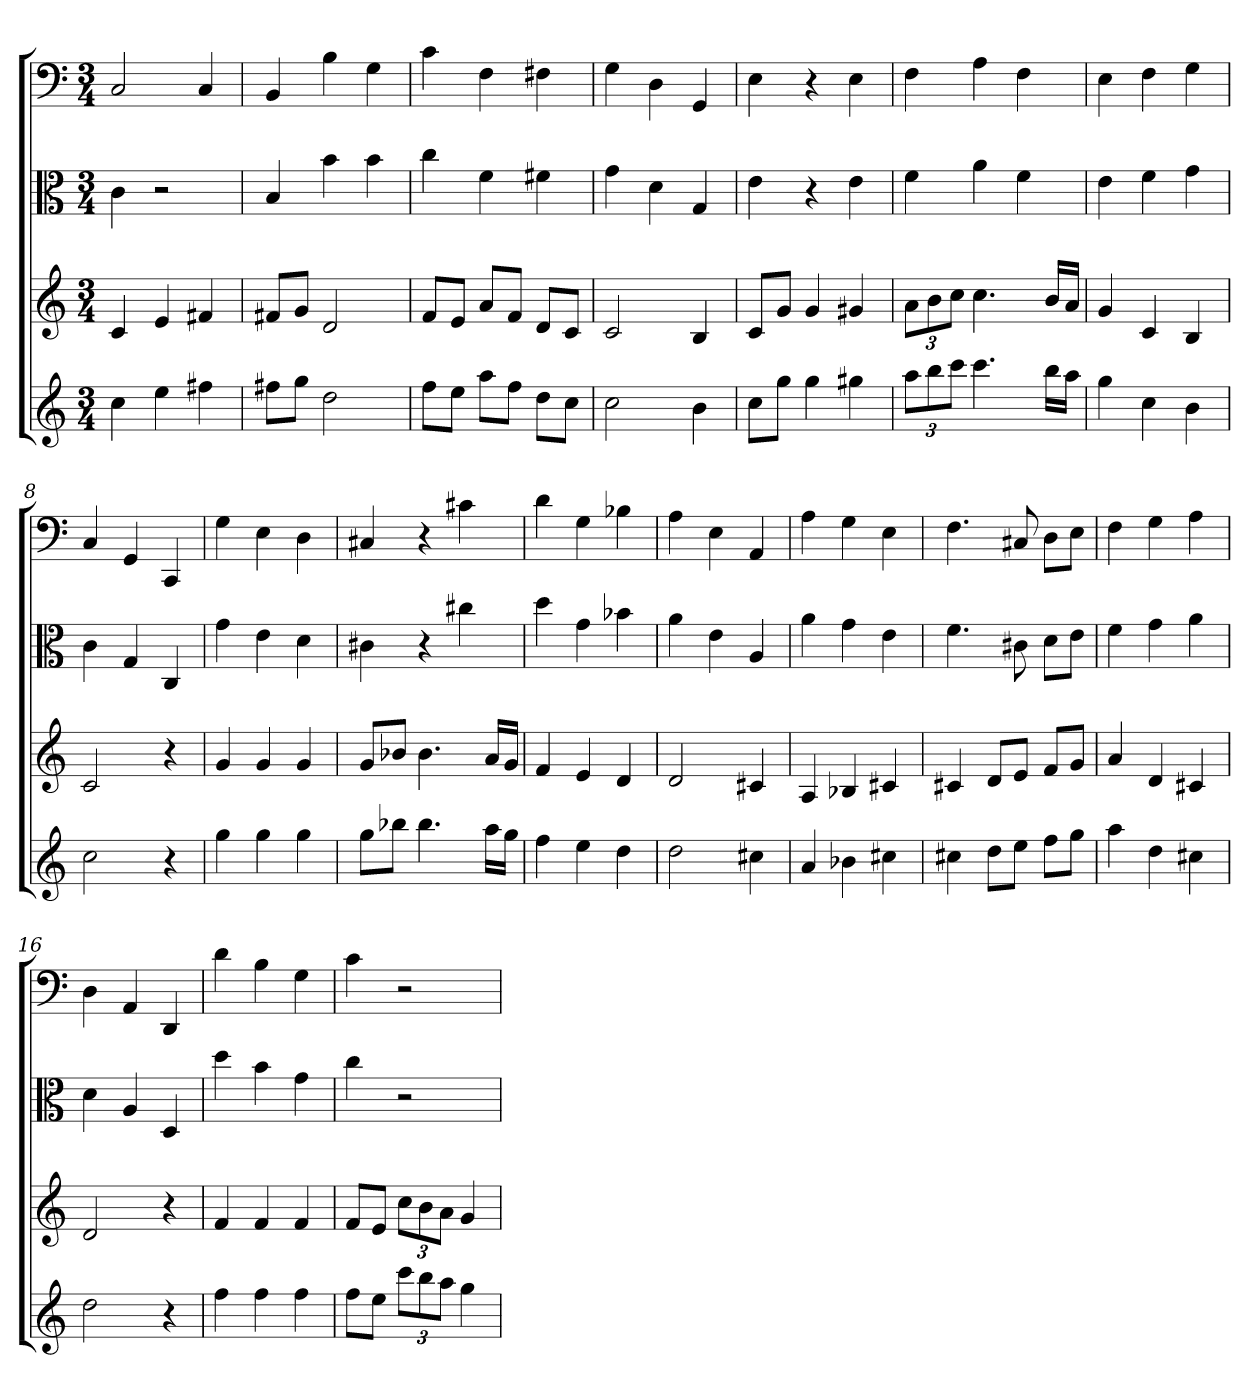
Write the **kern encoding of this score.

**kern	**kern	**kern	**kern
*part4	*part3	*part2	*part1
*staff4	*staff3	*staff2	*staff1
*	*	*clefC3	*clefF4
*k[]	*k[]	*k[]	*k[]
*C:	*C:	*C:	*C:
*M3/4	*M3/4	*M3/4	*M3/4
=1	=1	=1	=1
4cc	4c	4c	2C
4ee	4e	2r	.
4ff#X	4f#X	.	4C
=2	=2	=2	=2
8ff#XL	8f#XL	4B	4BB
8ggJ	8gJ	.	.
2dd	2d	4b	4B
.	.	4b	4G
=3	=3	=3	=3
8ffL	8fL	4cc	4c
8eeJ	8eJ	.	.
8aaL	8aL	4f	4F
8ffJ	8fJ	.	.
8ddL	8dL	4f#X	4F#X
8ccJ	8cJ	.	.
=4	=4	=4	=4
2cc	2c	4g	4G
.	.	4d	4D
4b	4B	4G	4GG
=5	=5	=5	=5
8ccL	8cL	4e	4E
8ggJ	8gJ	.	.
4gg	4g	4r	4r
4gg#X	4g#X	4e	4E
=6	=6	=6	=6
12aaL	12aL	4f	4F
12bb	12b	.	.
12cccJ	12ccJ	.	.
4.ccc	4.cc	4a	4A
.	.	4f	4F
16bbLL	16bLL	.	.
16aaJJ	16aJJ	.	.
=7	=7	=7	=7
4gg	4g	4e	4E
4cc	4c	4f	4F
4b	4B	4g	4G
=8	=8	=8	=8
2cc	2c	4c	4C
.	.	4G	4GG
4r	4r	4C	4CC
=9	=9	=9	=9
4gg	4g	4g	4G
4gg	4g	4e	4E
4gg	4g	4d	4D
=10	=10	=10	=10
8ggL	8gL	4c#X	4C#X
8bb-XJ	8b-XJ	.	.
4.bb-	4.b-	4r	4r
.	.	4cc#X	4c#X
16aaLL	16aLL	.	.
16ggJJ	16gJJ	.	.
=11	=11	=11	=11
4ff	4f	4dd	4d
4ee	4e	4g	4G
4dd	4d	4b-X	4B-X
=12	=12	=12	=12
2dd	2d	4a	4A
.	.	4e	4E
4cc#X	4c#X	4A	4AA
=13	=13	=13	=13
4a	4A	4a	4A
4b-X	4B-X	4g	4G
4cc#X	4c#X	4e	4E
=14	=14	=14	=14
4cc#X	4c#X	4.f	4.F
8ddL	8dL	.	.
8eeJ	8eJ	8c#X	8C#X
8ffL	8fL	8d\L	8D\L
8ggJ	8gJ	8e\J	8E\J
=15	=15	=15	=15
4aa	4a	4f	4F
4dd	4d	4g	4G
4cc#X	4c#X	4a	4A
=16	=16	=16	=16
2dd	2d	4d	4D
.	.	4A	4AA
4r	4r	4D	4DD
=17	=17	=17	=17
4ff	4f	4dd	4d
4ff	4f	4b	4B
4ff	4f	4g	4G
=18	=18	=18	=18
8ffL	8fL	4cc	4c
8eeJ	8eJ	.	.
12cccL	12ccL	2r	2r
12bb	12b	.	.
12aaJ	12aJ	.	.
4gg	4g	.	.
=	=	=	=
*-	*-	*-	*-
